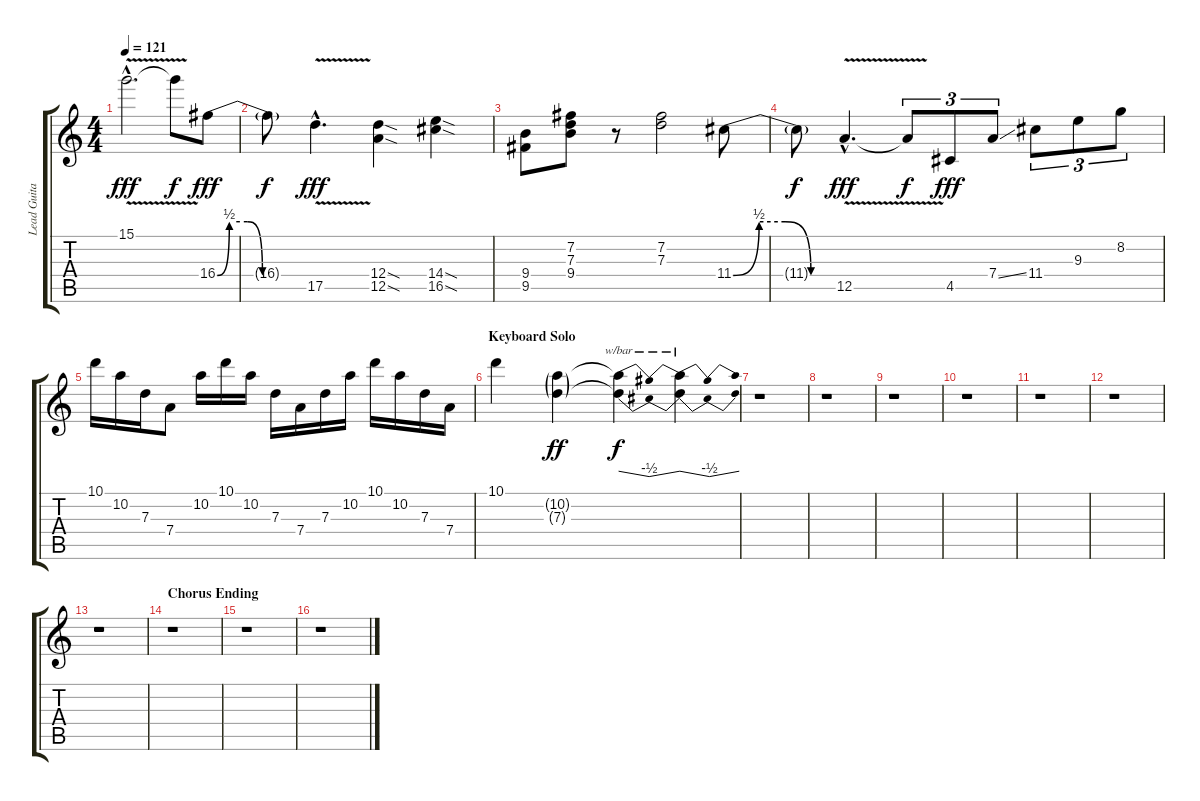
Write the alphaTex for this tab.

\track ("Lead Guitar" "Lead Guita") {instrument electricguitarclean}
\staff {score tabs}
\tuning (E4 B3 G3 D3 A2 E2) {hide}
\ts (4 4)
\tempo 121
\clef g2
\ks c
15.1{v hac}.2{d dy fff} 15.1{t}.8{dy f} 16.4{be (custom 0 0 8 2 15 2 20 2 30 0 45 0 60 0)}.8{dy fff} |
16.4{t}.8{dy f} 17.5{v hac}.4{d dy fff} (12.4{sod} 12.5{sod}).4 (14.4{sod} 16.5{sod}).4 |
(9.4 9.5).8 (7.2 7.3 9.4).8 r.8 (7.2 7.3).2 11.4{be (custom 0 0 15 2 30 2 45 0 60 0)}.8 |
11.4{t}.8{dy f} 12.5{v hac}.4{d dy fff} 12.5{t}.8{tu (3 2) dy f} 4.5.8{tu (3 2) dy fff} 7.4{ss}.8{tu (3 2)} 11.4.8{tu (3 2)} 9.3.8{tu (3 2)} 8.2.8{tu (3 2)} |
10.1.16 10.2.16 7.3.16 7.4.8 10.2.16 10.1.16 10.2.16 7.3.16 7.4.16 7.3.16 10.2.16 10.1.16 10.2.16 7.3.16 7.4.16 |
\section ("" "Keyboard Solo")
10.1.4 (10.2{g} 7.3{g}).4{dy ff} (10.2{t} 7.3{t}).4{tbe (dip default 0 0 30 -2 60 0) dy f} (10.2{t} 7.3{t}).4{tbe (dip default 0 0 30 -2 60 0)} |
r.1{volume 16 balance 16} |
r.1 |
r.1 |
r.1 |
r.1 |
r.1 |
r.1 |
\section ("" "Chorus Ending")
r.1 |
r.1 |
r.1
